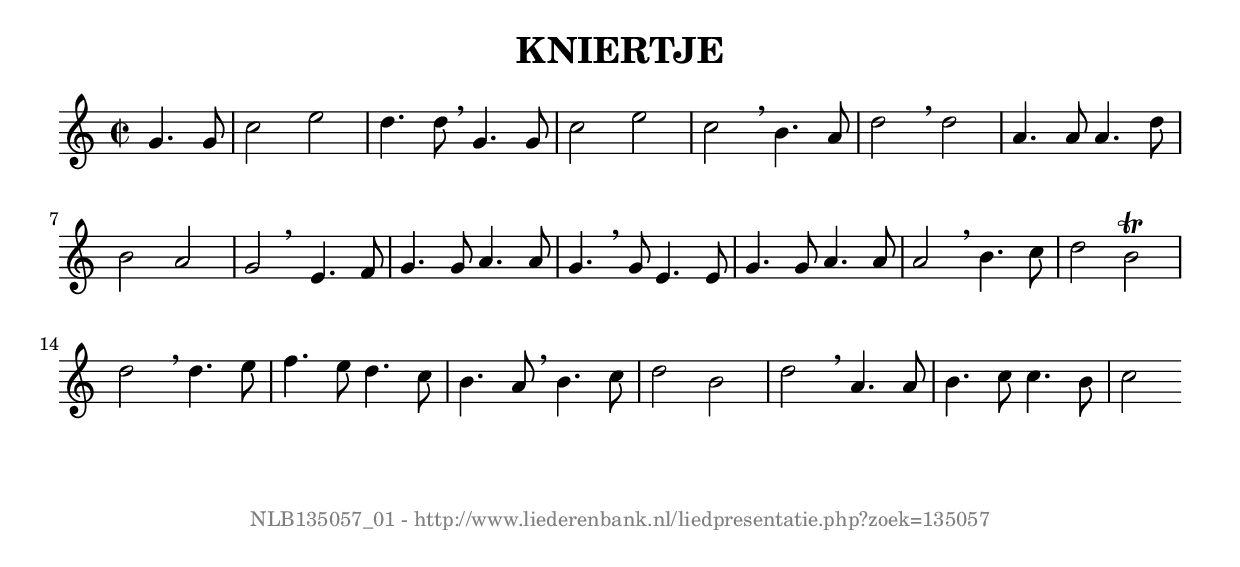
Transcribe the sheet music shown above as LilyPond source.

%
% produced by wce2krn 1.64 (7 June 2014)
%
\version"2.16"
#(append! paper-alist '(("long" . (cons (* 210 mm) (* 2000 mm)))))
#(set-default-paper-size "long")
sb = {\breathe}
mBreak = {\breathe }
bBreak = {\breathe }
x = {\once\override NoteHead #'style = #'cross }
gl=\glissando
itime={\override Staff.TimeSignature #'stencil = ##f }
ficta = {\once\set suggestAccidentals = ##t}
fine = {\once\override Score.RehearsalMark #'self-alignment-X = #1 \mark \markup {\italic{Fine}}}
dc = {\once\override Score.RehearsalMark #'self-alignment-X = #1 \mark \markup {\italic{D.C.}}}
dcf = {\once\override Score.RehearsalMark #'self-alignment-X = #1 \mark \markup {\italic{D.C. al Fine}}}
dcc = {\once\override Score.RehearsalMark #'self-alignment-X = #1 \mark \markup {\italic{D.C. al Coda}}}
ds = {\once\override Score.RehearsalMark #'self-alignment-X = #1 \mark \markup {\italic{D.S.}}}
dsf = {\once\override Score.RehearsalMark #'self-alignment-X = #1 \mark \markup {\italic{D.S. al Fine}}}
dsc = {\once\override Score.RehearsalMark #'self-alignment-X = #1 \mark \markup {\italic{D.S. al Coda}}}
pv = {\set Score.repeatCommands = #'((volta "1"))}
sv = {\set Score.repeatCommands = #'((volta "2"))}
tv = {\set Score.repeatCommands = #'((volta "3"))}
qv = {\set Score.repeatCommands = #'((volta "4"))}
xv = {\set Score.repeatCommands = #'((volta #f))}
\header{ tagline = ""
title = "KNIERTJE"
}
\score {{
\key c \major
\relative g'
{
\set melismaBusyProperties = #'()
\partial 32*16
\time 2/2
\tempo 4=120
\override Score.MetronomeMark #'transparent = ##t
\override Score.RehearsalMark #'break-visibility = #(vector #t #t #f)
g4. g8 c2 e d4. d8 \sb g,4. g8 c2 e c \sb b4. a8 d2 \sb d a4. a8 a4. d8 b2 a g2 \bar ":|:" \bBreak
e4. f8 g4. g8 a4. a8 g4. \sb g8 e4. e8 g4. g8 a4. a8 a2 \sb b4. c8 d2 b^\trill d \mBreak
d4. e8 f4. e8 d4. c8 b4. a8 \sb b4. c8 d2 b d \sb a4. a8 b4. c8 c4. b8 c2 \bar ":|"
 }}
 \midi { }
 \layout {
            indent = 0.0\cm
}
}
\markup { \vspace #0 } \markup { \with-color #grey \fill-line { \center-column { \smaller "NLB135057_01 - http://www.liederenbank.nl/liedpresentatie.php?zoek=135057" } } }
